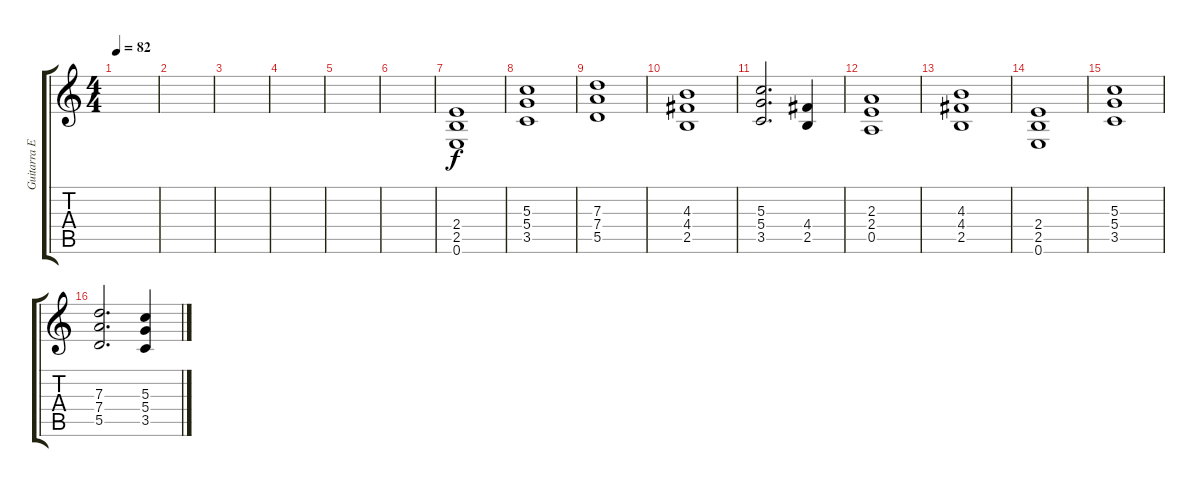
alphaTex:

\track ("Guitarra Eléctrica " "Guitarra E") {instrument electricguitarclean}
\staff {score tabs}
\tuning (E4 B3 G3 D3 A2 E2) {hide}
\ts (4 4)
\tempo 82
\clef g2
\ks c
|
|
|
|
|
|
(2.4 2.5 0.6).1{instrument overdrivenguitar} |
(5.3 5.4 3.5).1 |
(7.3 7.4 5.5).1 |
(4.3 4.4 2.5).1 |
(5.3 5.4 3.5).2{d} (4.4 2.5).4 |
(2.3 2.4 0.5).1 |
(4.3 4.4 2.5).1 |
(2.4 2.5 0.6).1 |
(5.3 5.4 3.5).1 |
(7.3 7.4 5.5).2{d} (5.3 5.4 3.5).4
